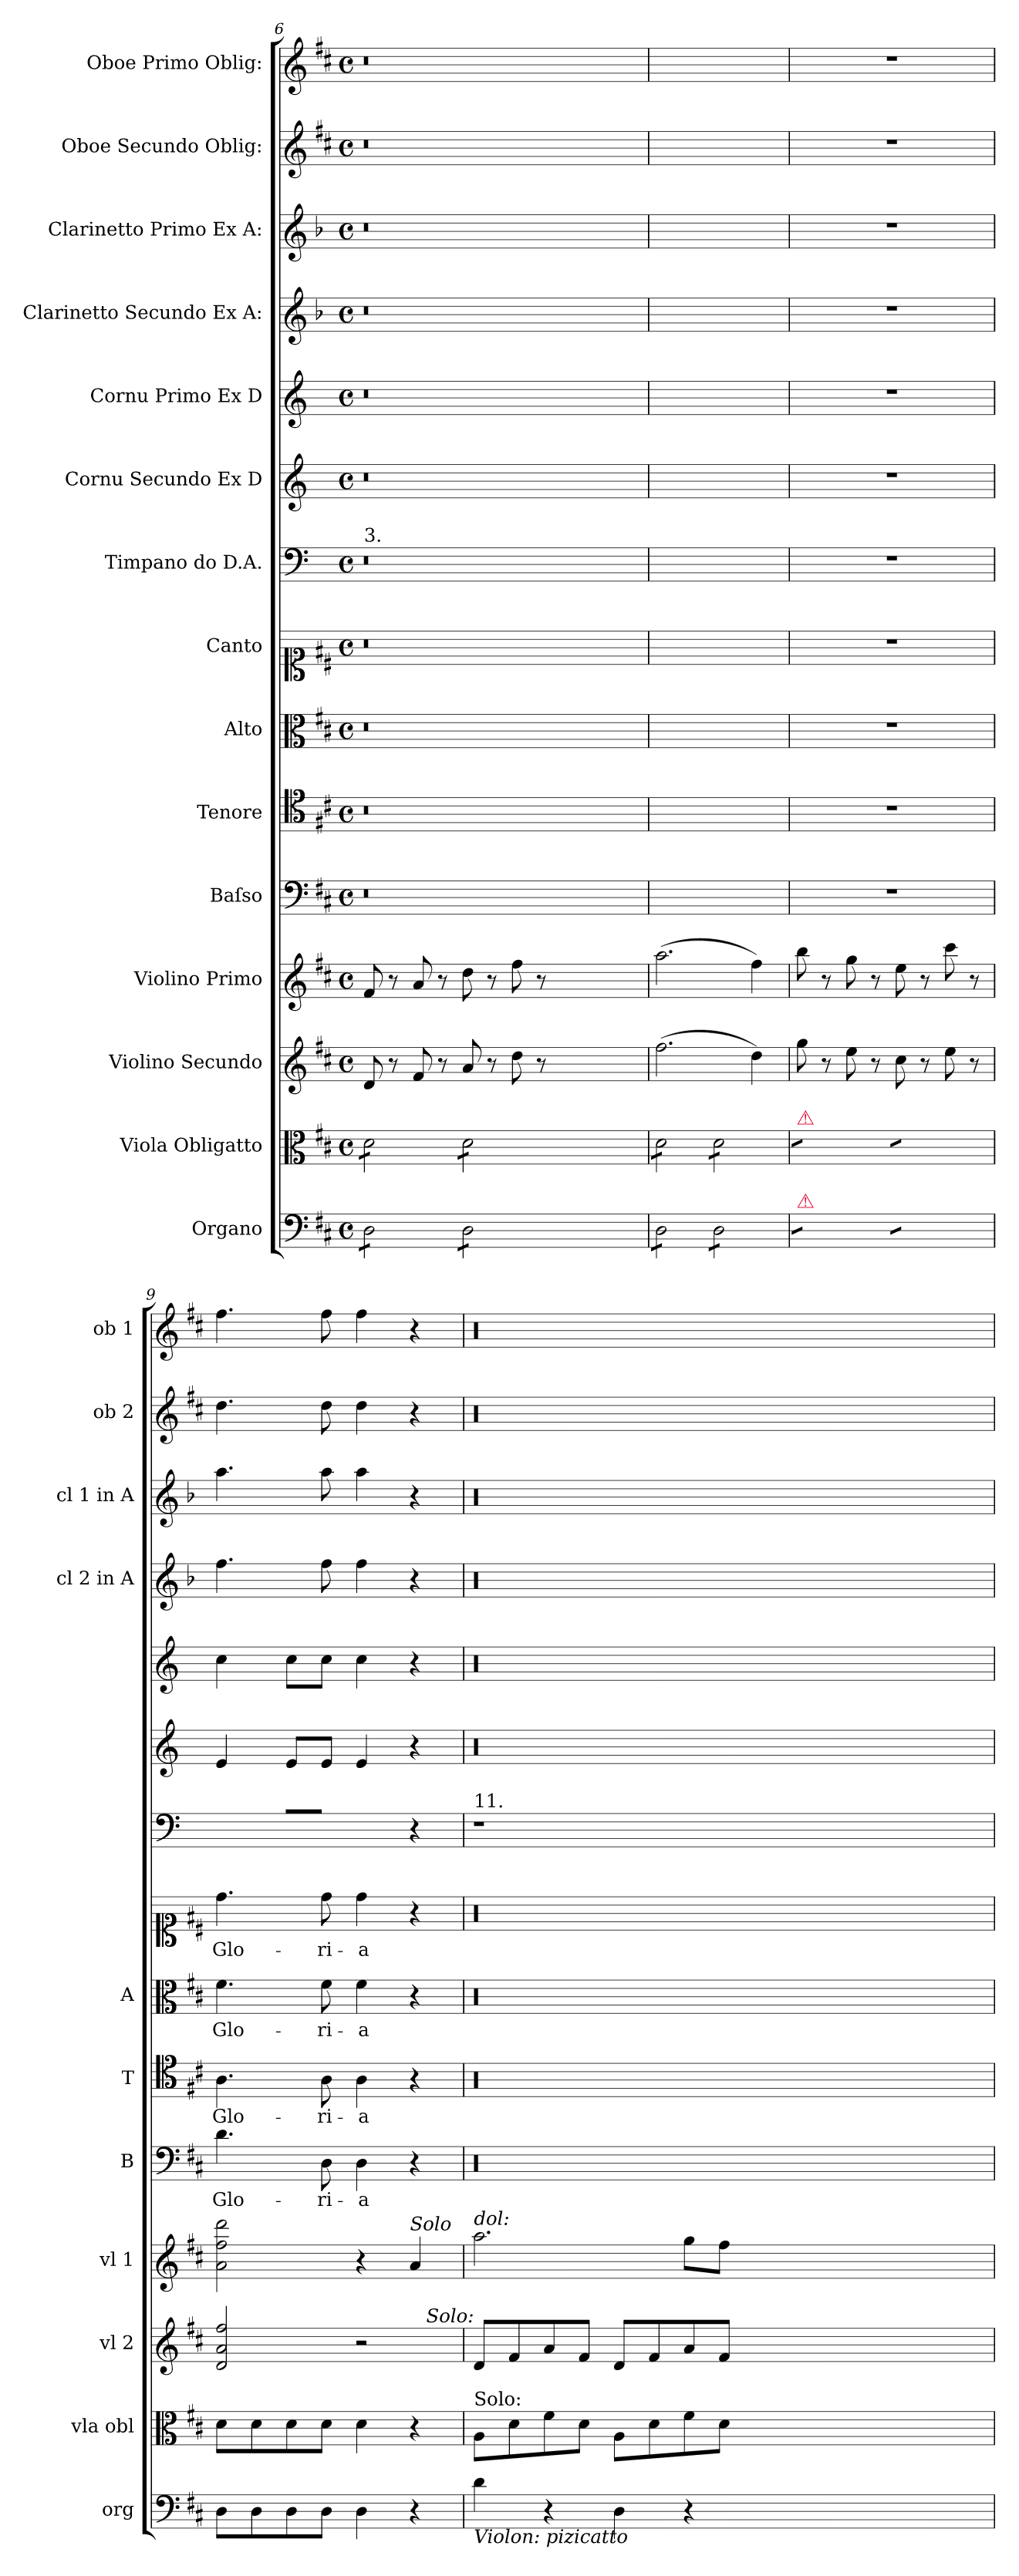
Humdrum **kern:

**kern	**dynam	**kern	**dynam	**kern	**dynam	**kern	**dynam	**kern	**text	**kern	**text	**kern	**text	**kern	**text	**kern	**kern	**kern	**kern	**kern	**kern	**kern
*part15	*part15	*part14	*part14	*part13	*part13	*part12	*part12	*part11	*part11	*part10	*part10	*part9	*part9	*part8	*part8	*part7	*part6	*part5	*part4	*part3	*part2	*part1
*staff15	*staff15	*staff14	*staff14	*staff13	*staff13	*staff12	*staff12	*staff11	*staff11	*staff10	*staff10	*staff9	*staff9	*staff8	*staff8	*staff7	*staff6	*staff5	*staff4	*staff3	*staff2	*staff1
*I"Organo	*	*I"Viola Obligatto	*	*I"Violino Secundo	*	*I"Violino Primo	*	*I"Baſso	*	*I"Tenore	*	*I"Alto	*	*I"Canto	*	*I"Timpano do D.A.	*I"Cornu Secundo Ex D	*I"Cornu Primo Ex D	*I"Clarinetto Secundo Ex A:	*I"Clarinetto Primo Ex A:	*I"Oboe Secundo Oblig:	*I"Oboe Primo Oblig:
*I'org	*	*I'vla obl	*	*I'vl 2	*	*I'vl 1	*	*I'B	*	*I'T	*	*I'A	*	*	*	*	*	*	*I'cl 2 in A	*I'cl 1 in A	*I'ob 2	*I'ob 1
*clefF4	*	*clefC3	*	*clefG2	*	*clefG2	*	*clefF4	*	*clefC4	*	*clefC3	*	*clefC1	*	*clefF4	*clefG2	*clefG2	*clefG2	*clefG2	*clefG2	*clefG2
*	*	*	*	*	*	*	*	*	*	*	*	*	*	*	*	*	*ITrd6c10	*ITrd6c10	*ITrd2c3	*ITrd2c3	*	*
*k[f#c#]	*	*k[f#c#]	*	*k[f#c#]	*	*k[f#c#]	*	*k[f#c#]	*	*k[f#c#]	*	*k[f#c#]	*	*k[f#c#]	*	*k[]	*k[f#c#]	*k[f#c#]	*k[f#c#]	*k[f#c#]	*k[f#c#]	*k[f#c#]
*D:	*	*D:	*	*D:	*	*D:	*	*D:	*	*D:	*	*D:	*	*D:	*	*	*D:	*D:	*D:	*D:	*D:	*D:
*M4/4	*	*M4/4	*	*M4/4	*	*M4/4	*	*M4/4	*	*M4/4	*	*M4/4	*	*M4/4	*	*M4/4	*M4/4	*M4/4	*M4/4	*M4/4	*M4/4	*M4/4
*met(c)	*	*met(c)	*	*met(c)	*	*met(c)	*	*met(c)	*	*met(c)	*	*met(c)	*	*met(c)	*	*met(c)	*met(c)	*met(c)	*met(c)	*met(c)	*met(c)	*met(c)
=6	=6	=6	=6	=6	=6	=6	=6	=6	=6	=6	=6	=6	=6	=6	=6	=6	=6	=6	=6	=6	=6	=6
!	!	!	!	!	!	!	!	!	!	!	!	!	!	!	!	!LO:TX:a:t=3.	!	!	!	!	!	!
*tremolo	*	*	*	*	*	*	*	*	*	*	*	*	*	*	*	*	*	*	*	*	*	*
*	*	*tremolo	*	*	*	*	*	*	*	*	*	*	*	*	*	*	*	*	*	*	*	*
8D\L	.	8d\L	.	8d/	.	8f#/	.	0r	.	0r	.	0r	.	0r	.	0r	0r	0r	0r	0r	0r	0r
8D\	.	8d\	.	8r	.	8r	.	.	.	.	.	.	.	.	.	.	.	.	.	.	.	.
8D\	.	8d\	.	8f#/	.	8a/	.	.	.	.	.	.	.	.	.	.	.	.	.	.	.	.
8D\J	.	8d\J	.	8r	.	8r	.	.	.	.	.	.	.	.	.	.	.	.	.	.	.	.
8D\L	.	8d\L	.	8a/	.	8dd\	.	.	.	.	.	.	.	.	.	.	.	.	.	.	.	.
8D\	.	8d\	.	8r	.	8r	.	.	.	.	.	.	.	.	.	.	.	.	.	.	.	.
8D\	.	8d\	.	8dd\	.	8ff#\	.	.	.	.	.	.	.	.	.	.	.	.	.	.	.	.
8D\J	.	8d\J	.	8r	.	8r	.	.	.	.	.	.	.	.	.	.	.	.	.	.	.	.
1ryy	.	1ryy	.	1ryy	.	1ryy	.	.	.	.	.	.	.	.	.	.	.	.	.	.	.	.
=7	=7	=7	=7	=7	=7	=7	=7	=7	=7	=7	=7	=7	=7	=7	=7	=7	=7	=7	=7	=7	=7	=7
8D\L	.	8d\L	.	(2.ff#\	.	(2.aa\	.	1ryy	.	1ryy	.	1ryy	.	1ryy	.	1ryy	1ryy	1ryy	1ryy	1ryy	1ryy	1ryy
8D\	.	8d\	.	.	.	.	.	.	.	.	.	.	.	.	.	.	.	.	.	.	.	.
8D\	.	8d\	.	.	.	.	.	.	.	.	.	.	.	.	.	.	.	.	.	.	.	.
8D\J	.	8d\J	.	.	.	.	.	.	.	.	.	.	.	.	.	.	.	.	.	.	.	.
8D\L	.	8d\L	.	.	.	.	.	.	.	.	.	.	.	.	.	.	.	.	.	.	.	.
8D\	.	8d\	.	.	.	.	.	.	.	.	.	.	.	.	.	.	.	.	.	.	.	.
8D\	.	8d\	.	4dd\)	.	4ff#\)	.	.	.	.	.	.	.	.	.	.	.	.	.	.	.	.
8D\J	.	8d\J	.	.	.	.	.	.	.	.	.	.	.	.	.	.	.	.	.	.	.	.
=8	=8	=8	=8	=8	=8	=8	=8	=8	=8	=8	=8	=8	=8	=8	=8	=8	=8	=8	=8	=8	=8	=8
!	!	!LO:TX:a:color=crimson:t=⚠	!	!	!	!	!	!	!	!	!	!	!	!	!	!	!	!	!	!	!	!
!LO:TX:a:color=crimson:t=⚠	!	!	!	!	!	!	!	!	!	!	!	!	!	!	!	!	!	!	!	!	!	!
8D\yyL	.	8d\yyL	.	8gg\	.	8bb\	.	1r	.	1r	.	1r	.	1r	.	1r	1r	1r	1r	1r	1r	1r
8D\yy	.	8d\yy	.	8r	.	8r	.	.	.	.	.	.	.	.	.	.	.	.	.	.	.	.
8D\yy	.	8d\yy	.	8ee\	.	8gg\	.	.	.	.	.	.	.	.	.	.	.	.	.	.	.	.
8D\yyJ	.	8d\yyJ	.	8r	.	8r	.	.	.	.	.	.	.	.	.	.	.	.	.	.	.	.
8D\yyL	.	8d\yyL	.	8cc#\	.	8ee\	.	.	.	.	.	.	.	.	.	.	.	.	.	.	.	.
8D\yy	.	8d\yy	.	8r	.	8r	.	.	.	.	.	.	.	.	.	.	.	.	.	.	.	.
8D\yy	.	8d\yy	.	8ee\	.	8ccc#\	.	.	.	.	.	.	.	.	.	.	.	.	.	.	.	.
8D\yyJ	.	8d\yyJ	.	8r	.	8r	.	.	.	.	.	.	.	.	.	.	.	.	.	.	.	.
*	*	*Xtremolo	*	*	*	*	*	*	*	*	*	*	*	*	*	*	*	*	*	*	*	*
*Xtremolo	*	*	*	*	*	*	*	*	*	*	*	*	*	*	*	*	*	*	*	*	*	*
=9	=9	=9	=9	=9	=9	=9	=9	=9	=9	=9	=9	=9	=9	=9	=9	=9	=9	=9	=9	=9	=9	=9
!	!LO:DY:a	!	!LO:DY:a	!	!LO:DY:a:rj	!	!LO:DY:a:rj	!	!LO:LY:i	!	!LO:LY:i	!	!LO:LY:i	!	!LO:LY:i	!	!	!	!	!	!	!
8D\L	for&colon;	8d\L	for&colon;	2d/ 2a/ 2ff#/	f&colon;	2a\ 2ff#\ 2ddd\	for&colon;	4.d\	Glo-	4.A\	Glo-	4.f#\	Glo-	4.dd\	Glo-	4R\	4F#/	4d\	4.dd\	4.ff#\	4.dd\	4.ff#\
8D\	.	8d\	.	.	.	.	.	.	.	.	.	.	.	.	.	.	.	.	.	.	.	.
8D\	.	8d\	.	.	.	.	.	.	.	.	.	.	.	.	.	8R\L	8F#/L	8d\L	.	.	.	.
!	!	!	!	!	!	!	!	!	!LO:LY:i	!	!LO:LY:i	!	!LO:LY:i	!	!LO:LY:i	!	!	!	!	!	!	!
8D\J	.	8d\J	.	.	.	.	.	8D\	-ri-	8A\	-ri-	8f#\	-ri-	8dd\	-ri-	8R\J	8F#/J	8d\J	8dd\	8ff#\	8dd\	8ff#\
!	!	!	!	!	!	!	!	!	!LO:LY:i	!	!LO:LY:i	!	!LO:LY:i	!	!LO:LY:i	!	!	!	!	!	!	!
4D\	.	4d\	.	2r	.	4r	.	4D\	-a	4A\	-a	4f#\	-a	4dd\	-a	4R\	4F#/	4d\	4dd\	4ff#\	4dd\	4ff#\
!	!	!	!	!	!	!LO:TX:a:i:t=Solo	!	!	!	!	!	!	!	!	!	!	!	!	!	!	!	!
4r	.	4r	.	.	.	4a/	.	4r	.	4r	.	4r	.	4r	.	4r	4r	4r	4r	4r	4r	4r
=10	=10	=10	=10	=10	=10	=10	=10	=10	=10	=10	=10	=10	=10	=10	=10	=10	=10	=10	=10	=10	=10	=10
!	!	!	!	!	!	!	!	!	!	!	!	!	!	!	!	!LO:TX:a:t=11.	!	!	!	!	!	!
!	!	!	!	!	!	!LO:TX:a:i:t=dol&colon;	!	!	!	!	!	!	!	!	!	!	!	!	!	!	!	!
!	!	!	!	!LO:TX:a:i:rj:t=Solo&colon;	!	!	!	!	!	!	!	!	!	!	!	!	!	!	!	!	!	!
!	!	!LO:TX:a:t=Solo&colon;	!	!	!	!	!	!	!	!	!	!	!	!	!	!	!	!	!	!	!	!
!LO:TX:b:i:t=Violon&colon; pizicatto	!	!	!	!	!	!	!	!	!	!	!	!	!	!	!	!	!	!	!	!	!	!
!	!	!	!	!	!LO:DY:a	!	!	!	!	!	!	!	!	!	!	!	!	!	!	!	!	!
4d\	.	8A\L	.	8d/L	pio&colon;	2.aa\	.	00r	.	00r	.	00r	.	00r	.	1r	00r	00r	00r	00r	00r	00r
.	.	8d\	.	8f#/	.	.	.	.	.	.	.	.	.	.	.	.	.	.	.	.	.	.
4r	.	8f#\	.	8a/	.	.	.	.	.	.	.	.	.	.	.	.	.	.	.	.	.	.
.	.	8d\J	.	8f#/J	.	.	.	.	.	.	.	.	.	.	.	.	.	.	.	.	.	.
4D\	.	8A\L	.	8d/L	.	.	.	.	.	.	.	.	.	.	.	.	.	.	.	.	.	.
.	.	8d\	.	8f#/	.	.	.	.	.	.	.	.	.	.	.	.	.	.	.	.	.	.
4r	.	8f#\	.	8a/	.	8gg\L	.	.	.	.	.	.	.	.	.	.	.	.	.	.	.	.
.	.	8d\J	.	8f#/J	.	8ff#\J	.	.	.	.	.	.	.	.	.	.	.	.	.	.	.	.
0.ryy	.	0.ryy	.	0.ryy	.	0.ryy	.	.	.	.	.	.	.	.	.	0.ryy	.	.	.	.	.	.
=	=	=	=	=	=	=	=	=	=	=	=	=	=	=	=	=	=	=	=	=	=	=
*-	*-	*-	*-	*-	*-	*-	*-	*-	*-	*-	*-	*-	*-	*-	*-	*-	*-	*-	*-	*-	*-	*-
